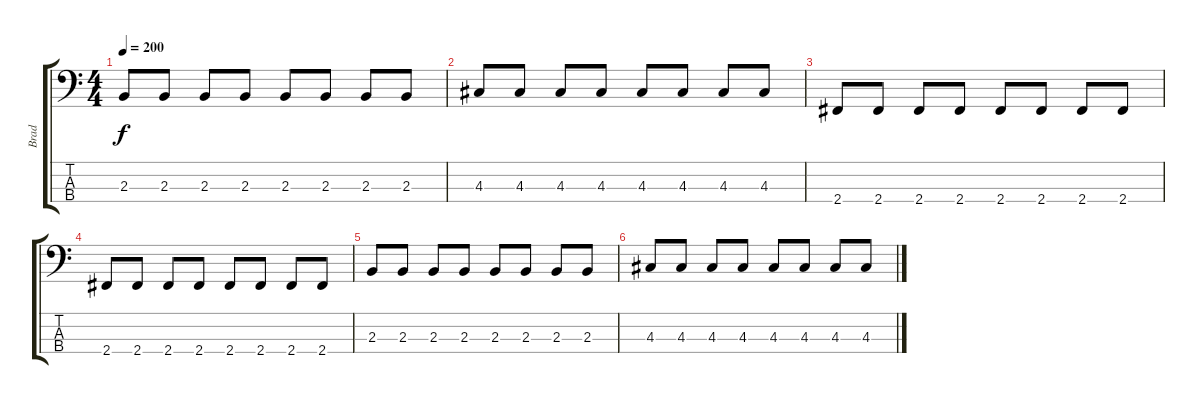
\track ("Brad" "Brad") {instrument electricbasspick}
\staff {score tabs}
\tuning (G2 D2 A1 E1) {hide}
\ts (4 4)
\tempo 200
\clef f4
\ks c
2.3.8{dy f} 2.3.8 2.3.8 2.3.8 2.3.8 2.3.8 2.3.8 2.3.8 |
4.3.8 4.3.8 4.3.8 4.3.8 4.3.8 4.3.8 4.3.8 4.3.8 |
2.4.8 2.4.8 2.4.8 2.4.8 2.4.8 2.4.8 2.4.8 2.4.8 |
2.4.8 2.4.8 2.4.8 2.4.8 2.4.8 2.4.8 2.4.8 2.4.8 |
2.3.8 2.3.8 2.3.8 2.3.8 2.3.8 2.3.8 2.3.8 2.3.8 |
4.3.8 4.3.8 4.3.8 4.3.8 4.3.8 4.3.8 4.3.8 4.3.8
